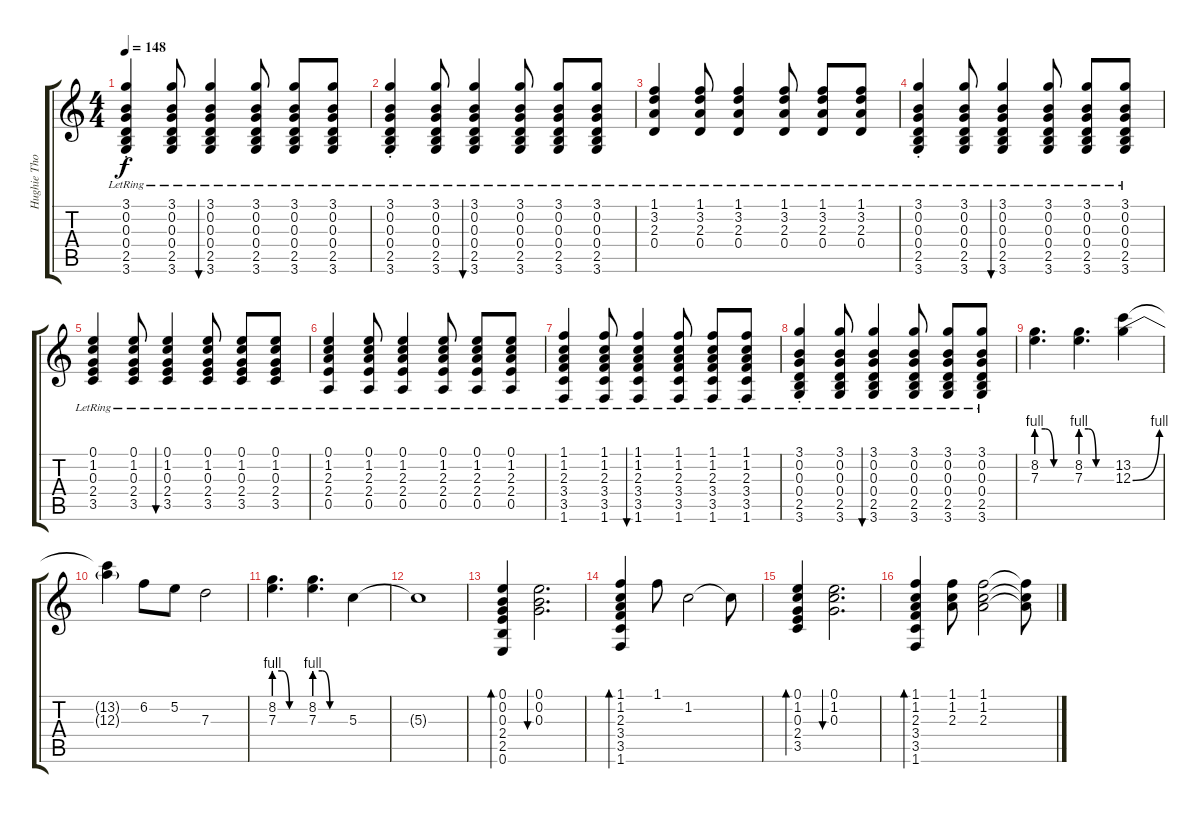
\track ("Hughie Thomasson Guitar" "Hughie Tho") {instrument overdrivenguitar}
\staff {score tabs}
\tuning (E4 B3 G3 D3 A2 E2) {hide}
\ts (4 4)
\tempo 148
\clef g2
\ks c
(3.1{lr} 0.2{lr} 0.3{st lr} 0.4{lr} 2.5{lr} 3.6).4{dy f} (3.1{lr} 0.2{lr} 0.3{lr} 0.4{lr} 2.5{lr} 3.6).8 (3.1{lr} 0.2{lr} 0.3{lr} 0.4{lr} 2.5{lr} 3.6).4{bu 60} (3.1{lr} 0.2{lr} 0.3{lr} 0.4{lr} 2.5{lr} 3.6).8 (3.1{lr} 0.2{lr} 0.3{lr} 0.4{lr} 2.5{lr} 3.6).8 (3.1{lr} 0.2{lr} 0.3{lr} 0.4{lr} 2.5{lr} 3.6).8 |
(3.1{lr} 0.2{lr} 0.3{st lr} 0.4{lr} 2.5{lr} 3.6).4 (3.1{lr} 0.2{lr} 0.3{lr} 0.4{lr} 2.5{lr} 3.6).8 (3.1{lr} 0.2{lr} 0.3{lr} 0.4{lr} 2.5{lr} 3.6).4{bu 60} (3.1{lr} 0.2{lr} 0.3{lr} 0.4{lr} 2.5{lr} 3.6).8 (3.1{lr} 0.2{lr} 0.3{lr} 0.4{lr} 2.5{lr} 3.6).8 (3.1{lr} 0.2{lr} 0.3{lr} 0.4{lr} 2.5{lr} 3.6).8 |
(1.1{lr} 3.2{lr} 2.3{lr} 0.4{lr}).4 (1.1{lr} 3.2{lr} 2.3{lr} 0.4{lr}).8 (1.1{lr} 3.2{lr} 2.3{lr} 0.4{lr}).4 (1.1{lr} 3.2{lr} 2.3{lr} 0.4{lr}).8 (1.1{lr} 3.2{lr} 2.3{lr} 0.4{lr}).8 (1.1{lr} 3.2{lr} 2.3{lr} 0.4{lr}).8 |
(3.1{lr} 0.2{lr} 0.3{st lr} 0.4{lr} 2.5{lr} 3.6).4 (3.1{lr} 0.2{lr} 0.3{lr} 0.4{lr} 2.5{lr} 3.6).8 (3.1{lr} 0.2{lr} 0.3{lr} 0.4{lr} 2.5{lr} 3.6).4{bu 60} (3.1{lr} 0.2{lr} 0.3{lr} 0.4{lr} 2.5{lr} 3.6).8 (3.1{lr} 0.2{lr} 0.3{lr} 0.4{lr} 2.5{lr} 3.6).8 (3.1 0.2 0.3 0.4 2.5 3.6{lr}).8 |
(0.1{lr} 1.2{lr} 0.3{lr} 2.4{lr} 3.5{lr}).4 (0.1{lr} 1.2{lr} 0.3{lr} 2.4{lr} 3.5{lr}).8 (0.1{lr} 1.2{lr} 0.3{lr} 2.4{lr} 3.5{lr}).4{bu 60} (0.1{lr} 1.2{lr} 0.3{lr} 2.4{lr} 3.5{lr}).8 (0.1{lr} 1.2{lr} 0.3{lr} 2.4{lr} 3.5{lr}).8 (0.1{lr} 1.2{lr} 0.3{lr} 2.4{lr} 3.5{lr}).8 |
(0.1{lr} 1.2{lr} 2.3{lr} 2.4{lr} 0.5{lr}).4 (0.1{lr} 1.2{lr} 2.3{lr} 2.4{lr} 0.5{lr}).8 (0.1{lr} 1.2{lr} 2.3{lr} 2.4{lr} 0.5{lr}).4 (0.1{lr} 1.2{lr} 2.3{lr} 2.4{lr} 0.5{lr}).8 (0.1{lr} 1.2{lr} 2.3{lr} 2.4{lr} 0.5{lr}).8 (0.1{lr} 1.2{lr} 2.3{lr} 2.4{lr} 0.5{lr}).8 |
(1.1{lr} 1.2{lr} 2.3{lr} 3.4{lr} 3.5{lr} 1.6{lr}).4 (1.1{lr} 1.2{lr} 2.3{lr} 3.4{lr} 3.5{lr} 1.6{lr}).8 (1.1{lr} 1.2{lr} 2.3{lr} 3.4{lr} 3.5{lr} 1.6{lr}).4{bu 60} (1.1{lr} 1.2{lr} 2.3{lr} 3.4{lr} 3.5{lr} 1.6{lr}).8 (1.1{lr} 1.2{lr} 2.3{lr} 3.4{lr} 3.5{lr} 1.6{lr}).8 (1.1{lr} 1.2{lr} 2.3{lr} 3.4{lr} 3.5{lr} 1.6{lr}).8 |
(3.1{lr} 0.2{lr} 0.3{st lr} 0.4{lr} 2.5{lr} 3.6).4 (3.1{lr} 0.2{lr} 0.3{lr} 0.4{lr} 2.5{lr} 3.6).8 (3.1{lr} 0.2{lr} 0.3{lr} 0.4{lr} 2.5{lr} 3.6).4{bu 60} (3.1{lr} 0.2{lr} 0.3{lr} 0.4{lr} 2.5{lr} 3.6).8 (3.1{lr} 0.2{lr} 0.3{lr} 0.4{lr} 2.5{lr} 3.6).8 (3.1{lr} 0.2{lr} 0.3{lr} 0.4{lr} 2.5{lr} 3.6).8 |
(8.2 7.3{be (custom 0 4 15 4 30 0 60 0)}).4{d volume 13 balance 8 instrument overdrivenguitar} (8.2 7.3{be (custom 0 4 15 4 30 0 60 0)}).4{d} (13.2 12.3{be (bend 0 0 60 4)}).4 |
(13.2{t} 12.3{t}).4 6.2.8 5.2.8 7.3.2 |
(8.2 7.3{be (custom 0 4 15 4 30 0 60 0)}).4{d} (8.2 7.3{be (custom 0 4 15 4 30 0 60 0)}).4{d} 5.3.4 |
5.3{t}.1 |
(0.1 0.2 0.3 2.4 2.5 0.6).4{bd 240 volume 10 balance 8 instrument electricguitarclean} (0.1 0.2 0.3).2{d bu 60} |
(1.1 1.2 2.3 3.4 3.5 1.6).4{bd 240} 1.1.8 1.2.2 1.2{t}.8 |
(0.1 1.2 0.3 2.4 3.5).4{bd 240} (0.1 1.2 0.3).2{d bu 60} |
(1.1 1.2 2.3 3.4 3.5 1.6).4{bd 240} (1.1 1.2 2.3).8 (1.1 1.2 2.3).2 (1.1{t} 1.2{t} 2.3{t}).8
